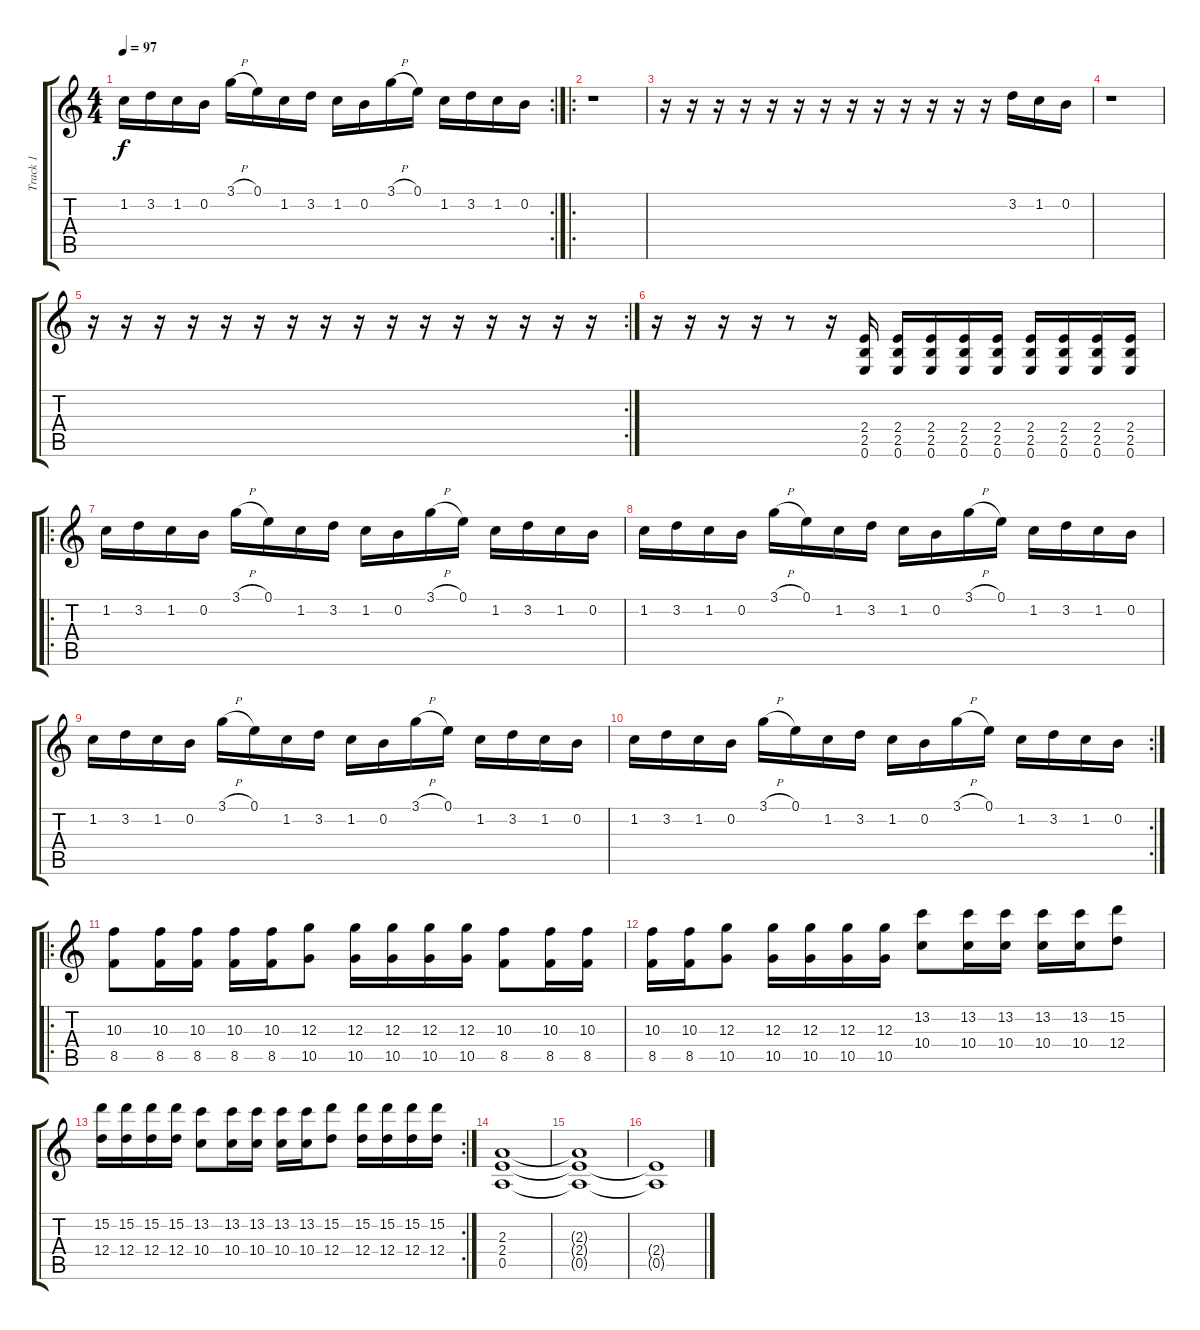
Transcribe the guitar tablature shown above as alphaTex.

\track ("Track 1" "Track 1") {instrument overdrivenguitar}
\staff {score tabs}
\tuning (E4 B3 G3 D3 A2 E2) {hide}
\rc 2
\ts (4 4)
\tempo 97
\clef g2
\ks c
1.2.16{dy f} 3.2.16 1.2.16 0.2.16 3.1{h}.16 0.1.16 1.2.16 3.2.16 1.2.16 0.2.16 3.1{h}.16 0.1.16 1.2.16 3.2.16 1.2.16 0.2.16 |
\ro
r.1 |
r.16 r.16 r.16 r.16 r.16 r.16 r.16 r.16 r.16 r.16 r.16 r.16 r.16 3.2.16 1.2.16 0.2.16 |
r.1 |
\rc 2
r.16 r.16 r.16 r.16 r.16 r.16 r.16 r.16 r.16 r.16 r.16 r.16 r.16 r.16 r.16 r.16 |
r.16 r.16 r.16 r.16 r.8 r.16 (2.4 2.5 0.6).16 (2.4 2.5 0.6).16 (2.4 2.5 0.6).16 (2.4 2.5 0.6).16 (2.4 2.5 0.6).16 (2.4 2.5 0.6).16 (2.4 2.5 0.6).16 (2.4 2.5 0.6).16 (2.4 2.5 0.6).16 |
\ro
1.2.16 3.2.16 1.2.16 0.2.16 3.1{h}.16 0.1.16 1.2.16 3.2.16 1.2.16 0.2.16 3.1{h}.16 0.1.16 1.2.16 3.2.16 1.2.16 0.2.16 |
1.2.16 3.2.16 1.2.16 0.2.16 3.1{h}.16 0.1.16 1.2.16 3.2.16 1.2.16 0.2.16 3.1{h}.16 0.1.16 1.2.16 3.2.16 1.2.16 0.2.16 |
1.2.16 3.2.16 1.2.16 0.2.16 3.1{h}.16 0.1.16 1.2.16 3.2.16 1.2.16 0.2.16 3.1{h}.16 0.1.16 1.2.16 3.2.16 1.2.16 0.2.16 |
\rc 2
1.2.16 3.2.16 1.2.16 0.2.16 3.1{h}.16 0.1.16 1.2.16 3.2.16 1.2.16 0.2.16 3.1{h}.16 0.1.16 1.2.16 3.2.16 1.2.16 0.2.16 |
\ro
(10.3 8.5).8 (10.3 8.5).16 (10.3 8.5).16 (10.3 8.5).16 (10.3 8.5).16 (12.3 10.5).8 (12.3 10.5).16 (12.3 10.5).16 (12.3 10.5).16 (12.3 10.5).16 (10.3 8.5).8 (10.3 8.5).16 (10.3 8.5).16 |
(10.3 8.5).16 (10.3 8.5).16 (12.3 10.5).8 (12.3 10.5).16 (12.3 10.5).16 (12.3 10.5).16 (12.3 10.5).16 (13.2 10.4).8 (13.2 10.4).16 (13.2 10.4).16 (13.2 10.4).16 (13.2 10.4).16 (15.2 12.4).8 |
\rc 2
(15.2 12.4).16 (15.2 12.4).16 (15.2 12.4).16 (15.2 12.4).16 (13.2 10.4).8 (13.2 10.4).16 (13.2 10.4).16 (13.2 10.4).16 (13.2 10.4).16 (15.2 12.4).8 (15.2 12.4).16 (15.2 12.4).16 (15.2 12.4).16 (15.2 12.4).16 |
(2.3 2.4 0.5).1 |
(2.3{t} 2.4{t} 0.5{t}).1 |
(2.4{t} 0.5{t}).1
